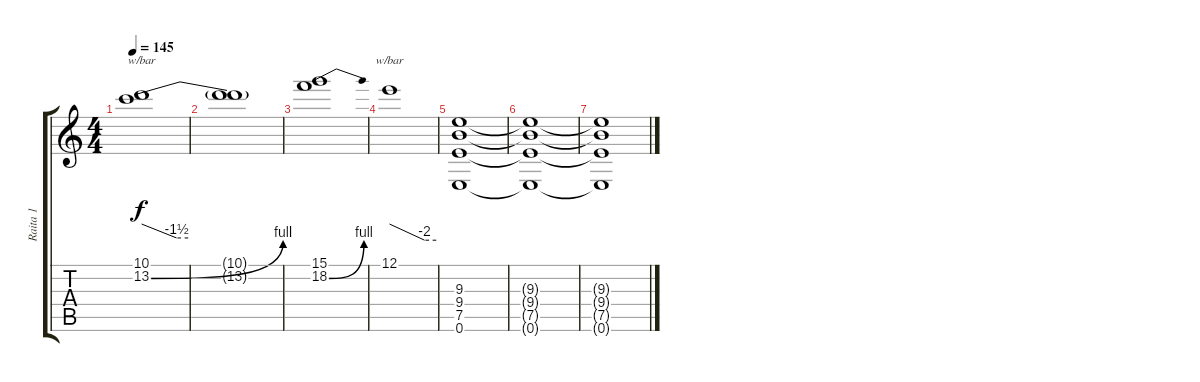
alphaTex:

\track ("Raita 1" "Raita 1") {instrument distortionguitar}
\staff {score tabs}
\tuning (E4 B3 G3 D3 A2 E2) {hide}
\ts (4 4)
\tempo 145
\clef g2
\ks c
(10.1 13.2{be (bend 0 0 60 4)}).1{tbe (custom default 0 0 45 -6 60 -6) dy f} |
(10.1{t} 13.2{t}).1 |
(15.1 18.2{be (bend 0 0 60 4)}).1 |
12.1.1{tbe (custom default 0 0 45 -8 60 -8)} |
(9.3 9.4 7.5 0.6).1 |
(9.3{t} 9.4{t} 7.5{t} 0.6{t}).1 |
(9.3{t} 9.4{t} 7.5{t} 0.6{t}).1
